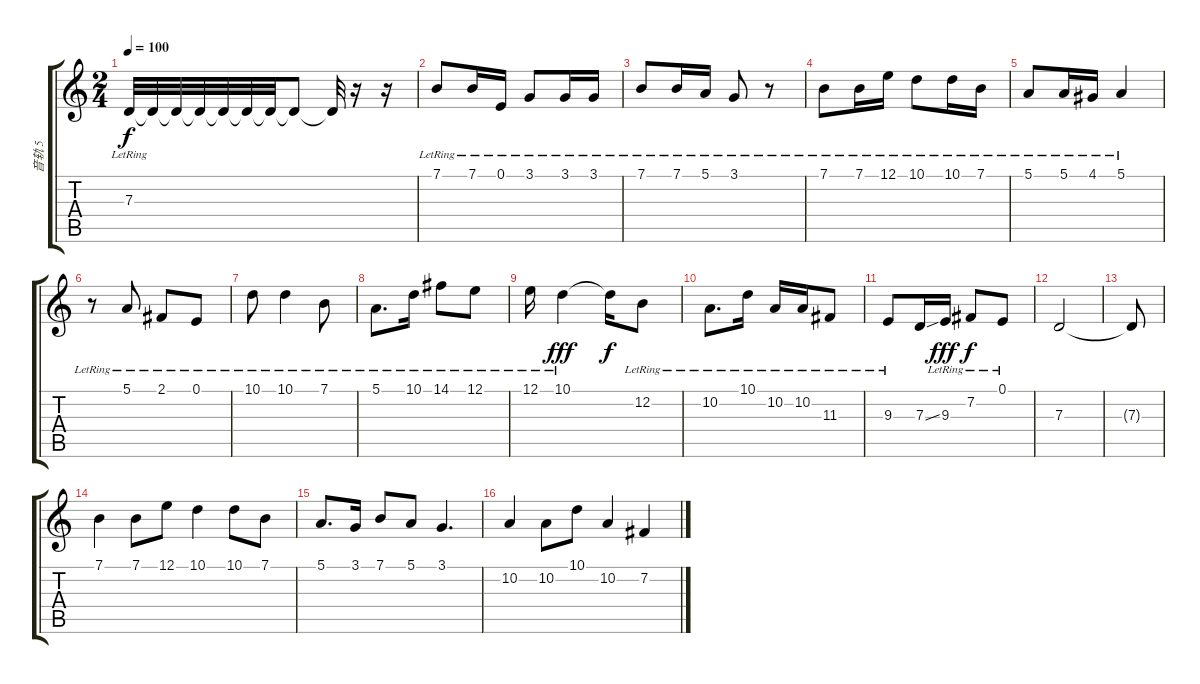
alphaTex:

\track ("音轨 5" "音轨 5") {instrument trombone}
\staff {score tabs}
\tuning (E4 B3 G3 D3 A2 E2) {hide}
\ts (2 4)
\tempo 100
\clef g2
\ks c
7.3{lr}.32{dy f} 7.3{t}.32 7.3{t}.32 7.3{t}.32 7.3{t}.32 7.3{t}.32 7.3{t}.32 7.3{t}.8 7.3{t}.32 r.16 r.16 |
7.1{lr}.8 7.1{lr}.16 0.1{lr}.16 3.1{lr}.8 3.1{lr}.16 3.1{lr}.16 |
7.1{lr}.8 7.1{lr}.16 5.1{lr}.16 3.1{lr}.8 r.8 |
7.1{lr}.8 7.1{lr}.16 12.1{lr}.16 10.1{lr}.8 10.1{lr}.16 7.1{lr}.16{txt ""} |
5.1{lr}.8 5.1{lr}.16 4.1{lr}.16 5.1{lr}.4 |
r.8 5.1{lr}.8 2.1{lr}.8 0.1{lr}.8 |
10.1{lr}.8 10.1{lr}.4 7.1{lr}.8 |
5.1{lr}.8{d} 10.1{lr}.16 14.1{lr}.8 12.1{lr}.8 |
12.1{lr}.16 10.1{lr}.4{dy fff} 10.1{t}.16{dy f} 12.2{lr}.8 |
10.2{lr}.8{d} 10.1{lr}.16 10.2{lr}.16 10.2{lr}.16 11.3{lr}.8 |
9.3{lr}.8 7.3{ss}.16 9.3{lr}.16{dy fff} 7.2{lr}.8{dy f} 0.1{lr}.8 |
7.3.2 |
7.3{t}.8 |
7.1.4 7.1.8 12.1.8 10.1.4 10.1.8 7.1.8 |
5.1.8{d} 3.1.16 7.1.8 5.1.8 3.1.4{d txt ""} |
10.2.4 10.2.8 10.1.8 10.2.4 7.2.4
